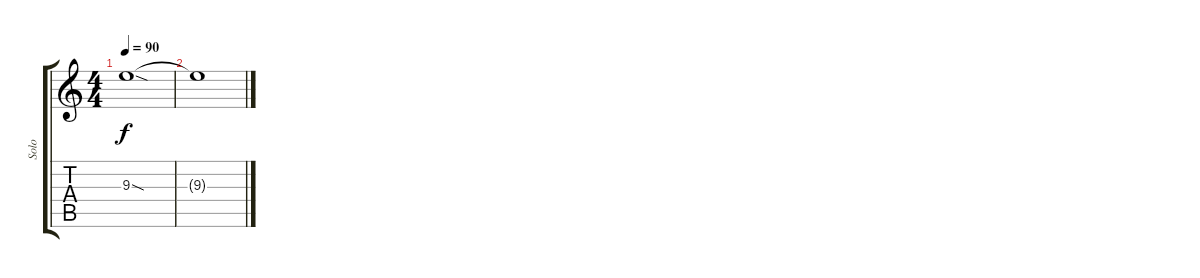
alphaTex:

\track ("Solo" "Solo") {instrument distortionguitar}
\staff {score tabs}
\tuning (E4 B3 G3 D3 A2 E2) {hide}
\ts (4 4)
\tempo 90
\clef g2
\ks c
9.3{sod}.1{dy f} |
9.3{t}.1
